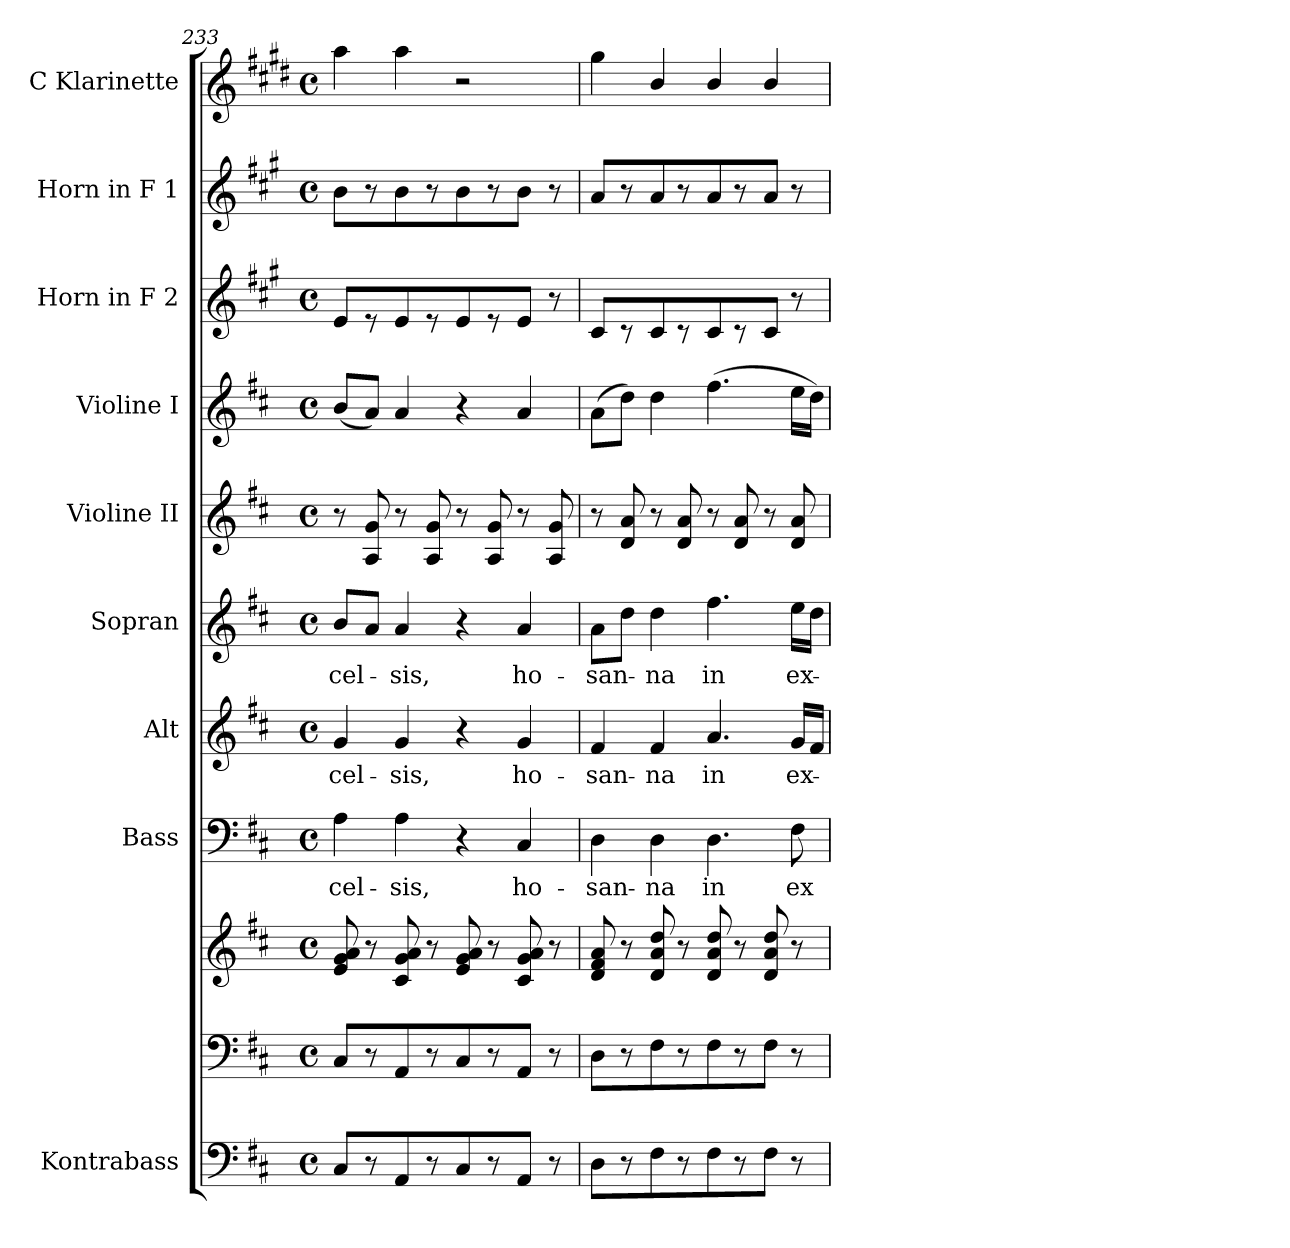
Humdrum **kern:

**kern	**kern	**kern	**kern	**text	**kern	**text	**kern	**text	**kern	**kern	**kern	**kern	**kern
*part10	*part9	*part9	*part8	*part8	*part7	*part7	*part6	*part6	*part5	*part4	*part3	*part2	*part1
*staff11	*staff10	*staff9	*staff8	*staff8	*staff7	*staff7	*staff6	*staff6	*staff5	*staff4	*staff3	*staff2	*staff1
*I"Kontrabass	*	*	*I"Bass	*	*I"Alt	*	*I"Sopran	*	*I"Violine II	*I"Violine I	*I"Horn in F 2	*I"Horn in F 1	*I"C Klarinette
*I'Kb.	*	*	*I'B.	*	*I'A.	*	*I'S.	*	*I'Vl. II	*I'Vl. I	*	*	*I'Kl.
*clefF4	*clefF4	*clefG2	*clefF4	*	*clefG2	*	*clefG2	*	*clefG2	*clefG2	*clefG2	*clefG2	*clefG2
*ITrd7c12	*	*	*	*	*	*	*	*	*	*	*ITrd4c7	*ITrd4c7	*ITrd1c2
*k[f#c#]	*k[f#c#]	*k[f#c#]	*k[f#c#]	*	*k[f#c#]	*	*k[f#c#]	*	*k[f#c#]	*k[f#c#]	*k[f#c#]	*k[f#c#]	*k[f#c#]
*D:	*D:	*D:	*D:	*	*D:	*	*D:	*	*D:	*D:	*D:	*D:	*D:
*M4/4	*M4/4	*M4/4	*M4/4	*	*M4/4	*	*M4/4	*	*M4/4	*M4/4	*M4/4	*M4/4	*M4/4
*met(c)	*met(c)	*met(c)	*met(c)	*	*met(c)	*	*met(c)	*	*met(c)	*met(c)	*met(c)	*met(c)	*met(c)
=233	=233	=233	=233	=233	=233	=233	=233	=233	=233	=233	=233	=233	=233
!	!	!	!	!LO:LY:b	!	!LO:LY:b	!	!LO:LY:b	!	!	!	!	!
8CC#/L	8C#/L	8e/ 8g/ 8a/	4A\	-cel-	4g/	-cel-	8b/L	-cel-	8r	(<8b/L	8A/L	8e\L	4gg\
8r	8r	8r	.	.	.	.	8a/J	.	8A/ 8g/	8a/J)	8r	8r	.
!	!	!	!	!LO:LY:b	!	!LO:LY:b	!	!LO:LY:b	!	!	!	!	!
8AAA/	8AA/	8c#/ 8g/ 8a/	4A\	-sis,	4g/	-sis,	4a/	-sis,	8r	4a/	8A/	8e\	4gg\
8r	8r	8r	.	.	.	.	.	.	8A/ 8g/	.	8r	8r	.
8CC#/	8C#/	8e/ 8g/ 8a/	4r	.	4r	.	4r	.	8r	4r	8A/	8e\	2r
8r	8r	8r	.	.	.	.	.	.	8A/ 8g/	.	8r	8r	.
!	!	!	!	!LO:LY:b	!	!LO:LY:b	!	!LO:LY:b	!	!	!	!	!
8AAA/J	8AA/J	8c#/ 8g/ 8a/	4C#/	ho-	4g/	ho-	4a/	ho-	8r	4a/	8A/J	8e\J	.
8r	8r	8r	.	.	.	.	.	.	8A/ 8g/	.	8r	8r	.
=234	=234	=234	=234	=234	=234	=234	=234	=234	=234	=234	=234	=234	=234
!	!	!	!	!LO:LY:b	!	!LO:LY:b	!	!LO:LY:b	!	!	!	!	!
8DD\L	8D\L	8d/ 8f#/ 8a/	4D\	-san-	4f#/	-san-	8a\L	-san-	8r	(>8a\L	8F#/L	8d/L	4ff#\
8r	8r	8r	.	.	.	.	8dd\J	.	8d/ 8a/	8dd\J)	8r	8r	.
!	!	!	!	!LO:LY:b	!	!LO:LY:b	!	!LO:LY:b	!	!	!	!	!
8FF#\	8F#\	8d/ 8a/ 8dd/	4D\	-na	4f#/	-na	4dd\	-na	8r	4dd\	8F#/	8d/	4a/
8r	8r	8r	.	.	.	.	.	.	8d/ 8a/	.	8r	8r	.
!	!	!	!	!LO:LY:b	!	!LO:LY:b	!	!LO:LY:b	!	!	!	!	!
8FF#\	8F#\	8d/ 8a/ 8dd/	4.D\	in	4.a/	in	4.ff#\	in	8r	(>4.ff#\	8F#/	8d/	4a/
8r	8r	8r	.	.	.	.	.	.	8d/ 8a/	.	8r	8r	.
8FF#\J	8F#\J	8d/ 8a/ 8dd/	.	.	.	.	.	.	8r	.	8F#/J	8d/J	4a/
!	!	!	!	!LO:LY:b	!	!LO:LY:b	!	!LO:LY:b	!	!	!	!	!
8r	8r	8r	8F#\	ex-	16g/LL	ex-	16ee\LL	ex-	8d/ 8a/	16ee\LL	8r	8r	.
.	.	.	.	.	16f#/JJ	.	16dd\JJ	.	.	16dd\JJ)	.	.	.
=	=	=	=	=	=	=	=	=	=	=	=	=	=
*-	*-	*-	*-	*-	*-	*-	*-	*-	*-	*-	*-	*-	*-
